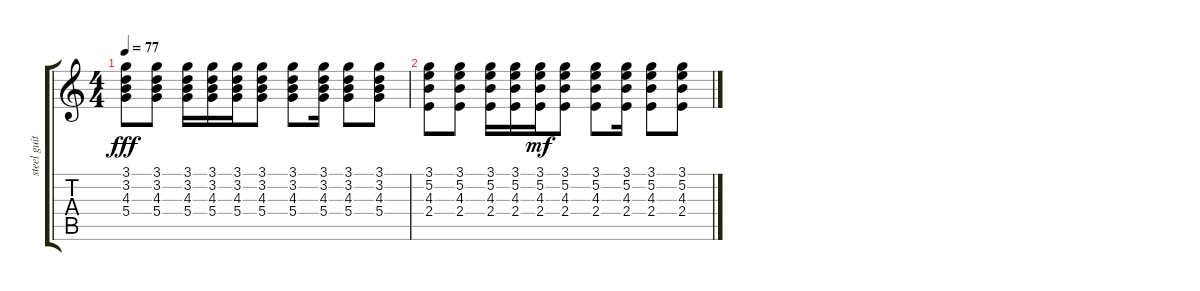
\track ("steel guitar " "steel guit") {instrument acousticguitarsteel}
\staff {score tabs}
\tuning (E4 B3 G3 D3 A2 E2) {hide}
\ts (4 4)
\tempo 77
\clef g2
\ks c
(3.1 3.2 4.3 5.4).8{dy fff} (3.1 3.2 4.3 5.4).8 (3.1 3.2 4.3 5.4).16 (3.1 3.2 4.3 5.4).16 (3.1 3.2 4.3 5.4).16 (3.1 3.2 4.3 5.4).8 (3.1 3.2 4.3 5.4).8 (3.1 3.2 4.3 5.4).16 (3.1 3.2 4.3 5.4).8 (3.1 3.2 4.3 5.4).8 |
(3.1 5.2 4.3 2.4).8 (3.1 5.2 4.3 2.4).8 (3.1 5.2 4.3 2.4).16 (3.1 5.2 4.3 2.4).16 (3.1 5.2 4.3 2.4).16{dy mf} (3.1 5.2 4.3 2.4).8 (3.1 5.2 4.3 2.4).8 (3.1 5.2 4.3 2.4).16 (3.1 5.2 4.3 2.4).8 (3.1 5.2 4.3 2.4).8
